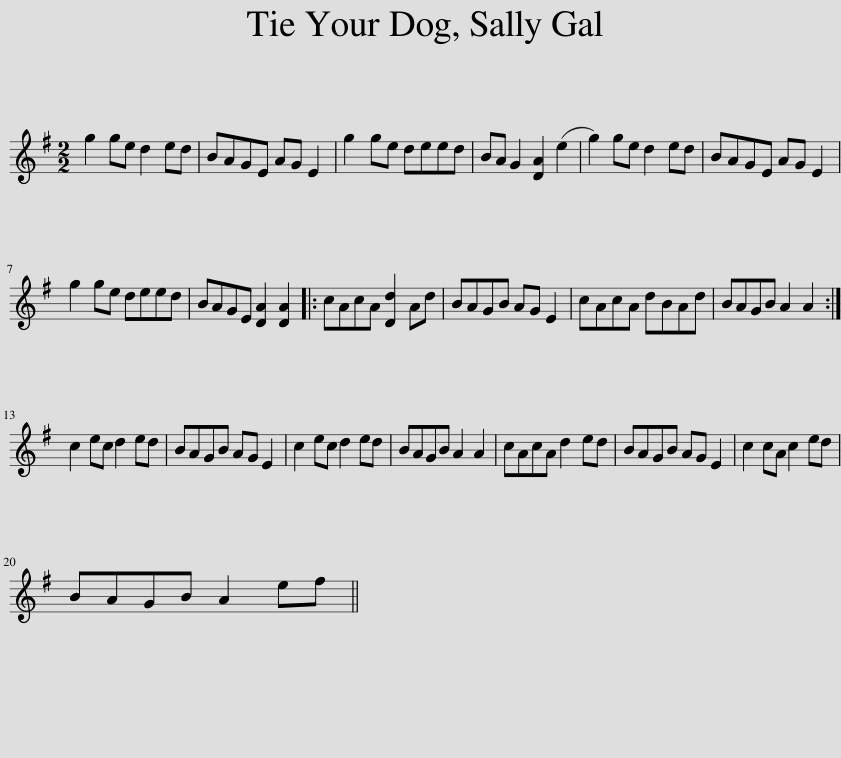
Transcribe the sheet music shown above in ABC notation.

X:1
L:1/8
M:2/2
I:linebreak $
K:G
V:1 treble
V:1
 g2 ge d2 ed | BAGE AG E2 | g2 ge deed | BA G2 [DA]2 (e2 | g2) ge d2 ed | %5
 BAGE AG E2 |$ g2 ge deed | BAGE [DA]2 [DA]2 |: cAcA [Dd]2 Ad | BAGB AG E2 | %10
 cAcA dBAd | BAGB A2 A2 :|$ c2 ec d2 ed | BAGB AG E2 | c2 ec d2 ed | %15
 BAGB A2 A2 | cAcA d2 ed | BAGB AG E2 | c2 cA c2 ed |$ BAGB A2 ef || %20
